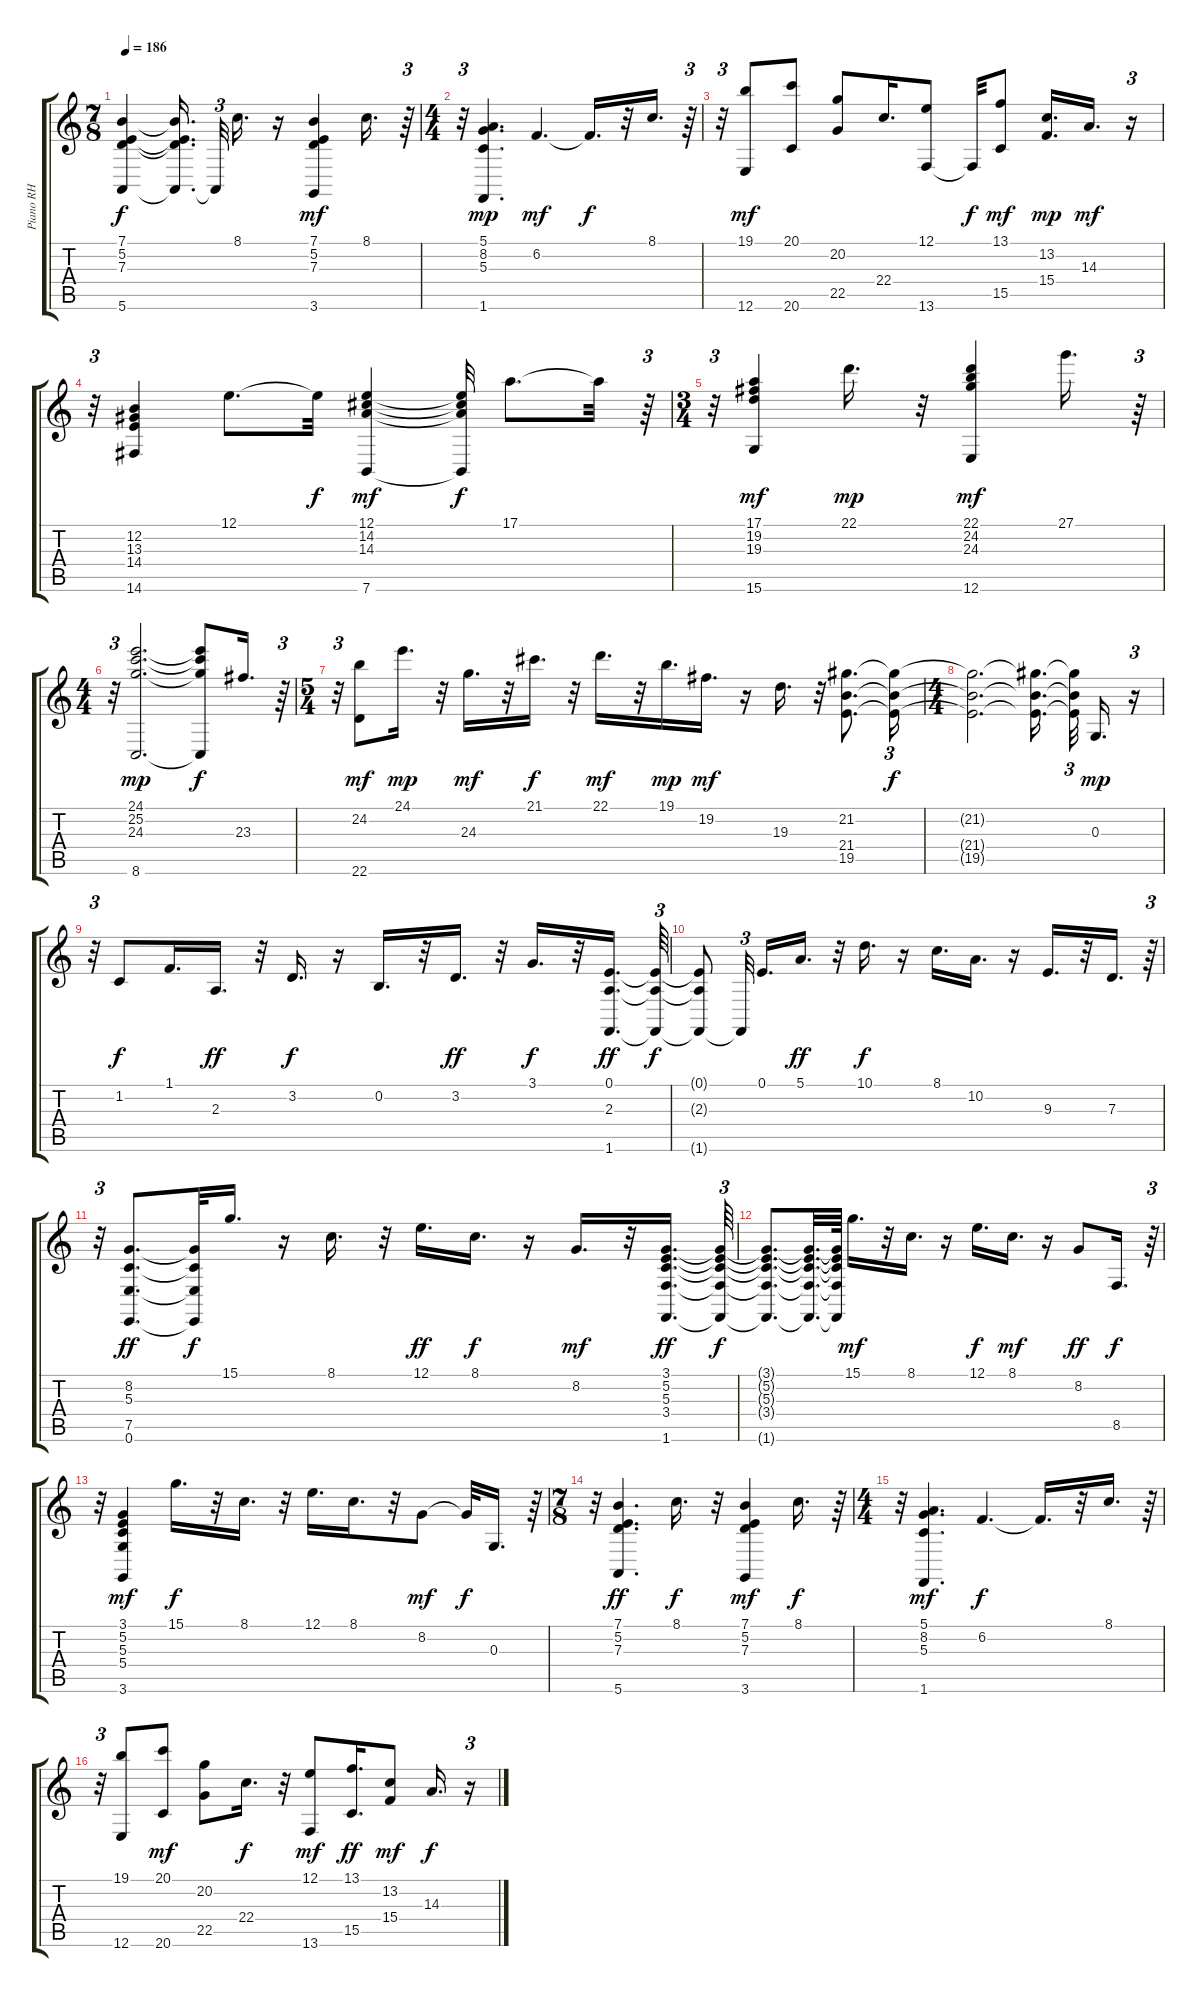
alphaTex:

\track ("Piano RH" "Piano RH") {instrument acousticgrandpiano}
\staff {score tabs}
\tuning (E4 B3 G3 D3 A2 E2) {hide}
\ts (7 8)
\tempo 186
\clef g2
\ks c
(7.1{t} 5.2{t} 7.3{t} 5.6{t}).4{dy f} (7.1{t} 5.2{t} 7.3{t} 5.6{t}).16{d beam splitsecondary} 5.6{t}.32{tu (3 2)} 8.1.16{d} r.16 (7.1 5.2 7.3 3.6).4{dy mf} 8.1.16{d} r.64{tu (3 2)} |
\ts (4 4)
r.32{tu (3 2)} (5.1 8.2 5.3 1.6).4{d dy mp} 6.2.4{d dy mf} 6.2{t}.16{d dy f} r.32 8.1.16{d} r.64{tu (3 2)} |
r.32{tu (3 2)} (19.1 12.6).8{dy mf} (20.1 20.6).8 (20.2 22.5).8 22.4.16{d} (12.1 13.6).8 13.6{t}.32{dy f} (13.1 15.5).8{dy mf} (13.2 15.4).16{d dy mp} 14.3.16{d dy mf} r.16{tu (3 2)} |
r.32{tu (3 2)} (12.2 13.3 14.4 14.6).4 12.1.8{d} 12.1{t}.32{dy f} (12.1 14.2 14.3 7.6).4{dy mf} (12.1{t} 14.2{t} 14.3{t} 7.6{t}).32{dy f} 17.1.8{d} 17.1{t}.32 r.64{tu (3 2)} |
\ts (3 4)
r.32{tu (3 2)} (17.1 19.2 19.3 15.6).4{dy mf} 22.1.16{d dy mp} r.32 (22.1 24.2 24.3 12.6).4{dy mf} 27.1.16{d} r.64{tu (3 2)} |
\ts (4 4)
r.32{tu (3 2)} (24.1 25.2 24.3 8.6).2{d dy mp} (24.1{t} 25.2{t} 24.3{t} 8.6{t}).8{dy f} 23.3.16{d} r.64{tu (3 2)} |
\ts (5 4)
r.32{tu (3 2)} (24.2 22.6).8{dy mf} 24.1.16{d dy mp} r.32 24.3.16{d dy mf} r.32 21.1.16{d dy f} r.32 22.1.16{d dy mf} r.32 19.1.16{d dy mp} 19.2.16{d dy mf} r.16 19.3.16{d} r.32 (21.2 21.4 19.5).8{d} (21.2{t} 21.4{t} 19.5{t}).16{tu (3 2) dy f} |
\ts (4 4)
(21.2{t} 21.4{t} 19.5{t}).2{d} (21.2{t} 21.4{t} 19.5{t}).16{d beam splitsecondary} (21.2{t} 21.4{t} 19.5{t}).32{tu (3 2)} 0.3.16{d dy mp} r.16{tu (3 2)} |
r.32{tu (3 2)} 1.2.8{dy f} 1.1.16{d} 2.3.16{d dy ff} r.32 3.2.16{d dy f} r.16 0.2.16{d} r.32 3.2.16{d dy ff} r.32 3.1.16{d dy f} r.32 (0.1 2.3 1.6).16{d dy ff} (0.1{t} 2.3{t} 1.6{t}).64{tu (3 2) dy f} |
(0.1{t} 2.3{t} 1.6{t}).8 1.6{t}.32{tu (3 2) beam splitsecondary} 0.1.16{d} 5.1.16{d dy ff} r.32 10.1.16{d dy f} r.16 8.1.16{d} 10.2.16{d} r.16 9.3.16{d} r.32 7.3.16{d} r.64{tu (3 2)} |
r.32{tu (3 2)} (8.2 5.3 7.5 0.6).8{d dy ff} (8.2{t} 5.3{t} 7.5{t} 0.6{t}).32{dy f} 15.1.16{d} r.16 8.1.16{d} r.32 12.1.16{d dy ff} 8.1.16{d dy f} r.16 8.2.16{d dy mf} r.32 (3.1 5.2 5.3 3.4 1.6).16{d dy ff} (3.1{t} 5.2{t} 5.3{t} 3.4{t} 1.6{t}).64{tu (3 2) dy f} |
(3.1{t} 5.2{t} 5.3{t} 3.4{t} 1.6{t}).8{d} (3.1{t} 5.2{t} 5.3{t} 3.4{t} 1.6{t}).32{d} (3.1{t} 5.2{t} 5.3{t} 3.4{t} 1.6{t}).64 15.1.16{d dy mf} r.32 8.1.16{d} r.16 12.1.16{d dy f} 8.1.16{d dy mf} r.16 8.2.8{dy ff} 8.5.16{d dy f} r.64{tu (3 2)} |
r.32{tu (3 2)} (3.1 5.2 5.3 5.4 3.6).4{dy mf} 15.1.16{d dy f} r.32 8.1.16{d} r.32 12.1.16{d} 8.1.16{d} r.32 8.2.8{dy mf} 8.2{t}.32{dy f} 0.3.16{d} r.64{tu (3 2)} |
\ts (7 8)
r.32{tu (3 2)} (7.1 5.2 7.3 5.6).4{d dy ff} 8.1.16{d dy f} r.32 (7.1 5.2 7.3 3.6).4{dy mf} 8.1.16{d dy f} r.64{tu (3 2)} |
\ts (4 4)
r.32{tu (3 2)} (5.1 8.2 5.3 1.6).4{d dy mf} 6.2.4{d dy f} 6.2{t}.16{d} r.32 8.1.16{d} r.64{tu (3 2)} |
r.32{tu (3 2)} (19.1 12.6).8 (20.1 20.6).8{dy mf} (20.2 22.5).8 22.4.16{d dy f} r.32 (12.1 13.6).8{dy mf} (13.1 15.5).16{d dy ff} (13.2 15.4).8{dy mf} 14.3.16{d dy f} r.16{tu (3 2)}
